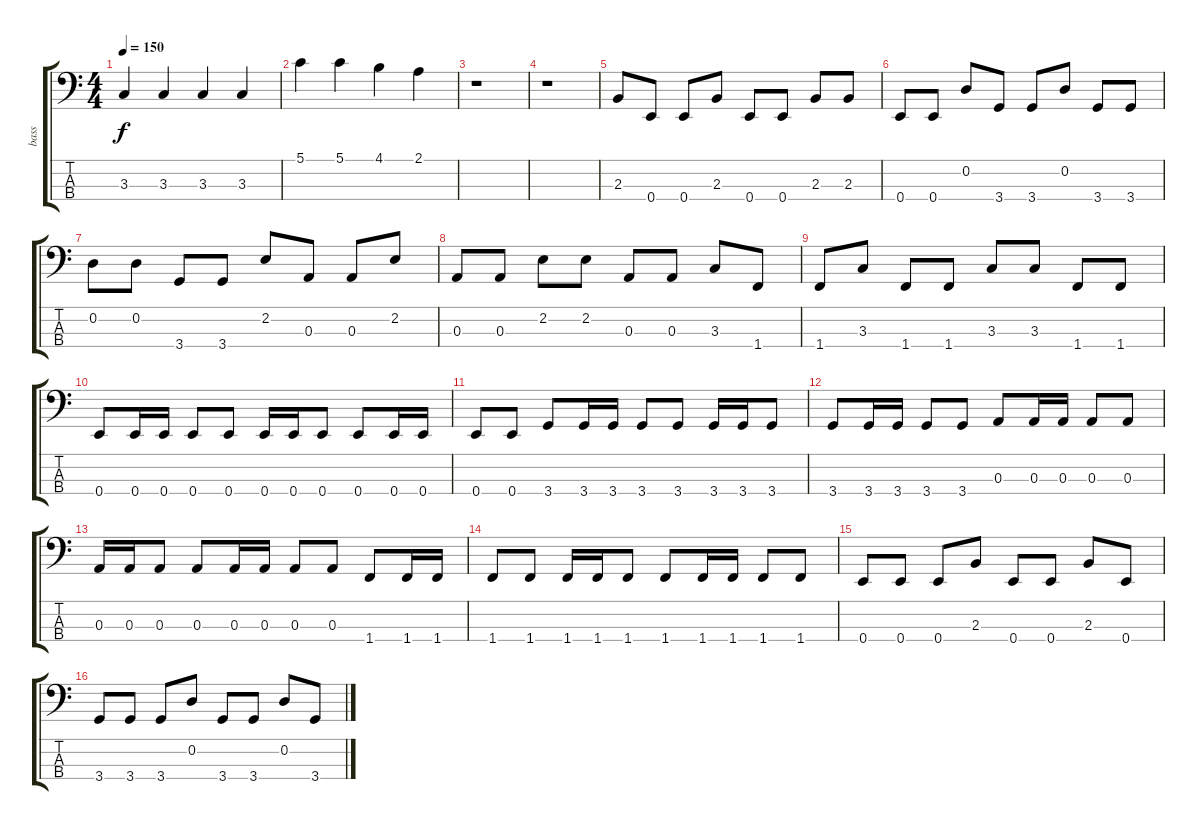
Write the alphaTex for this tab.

\track ("bass" "bass") {instrument electricbasspick}
\staff {score tabs}
\tuning (G2 D2 A1 E1) {hide}
\ts (4 4)
\tempo 150
\clef f4
\ks c
3.3.4{dy f} 3.3.4 3.3.4 3.3.4 |
5.1.4 5.1.4 4.1.4 2.1.4 |
r.1 |
r.1 |
2.3.8 0.4.8 0.4.8 2.3.8 0.4.8 0.4.8 2.3.8 2.3.8 |
0.4.8 0.4.8 0.2.8 3.4.8 3.4.8 0.2.8 3.4.8 3.4.8 |
0.2.8 0.2.8 3.4.8 3.4.8 2.2.8 0.3.8 0.3.8 2.2.8 |
0.3.8 0.3.8 2.2.8 2.2.8 0.3.8 0.3.8 3.3.8 1.4.8 |
1.4.8 3.3.8 1.4.8 1.4.8 3.3.8 3.3.8 1.4.8 1.4.8 |
0.4.8 0.4.16 0.4.16 0.4.8 0.4.8 0.4.16 0.4.16 0.4.8 0.4.8 0.4.16 0.4.16 |
0.4.8 0.4.8 3.4.8 3.4.16 3.4.16 3.4.8 3.4.8 3.4.16 3.4.16 3.4.8 |
3.4.8 3.4.16 3.4.16 3.4.8 3.4.8 0.3.8 0.3.16 0.3.16 0.3.8 0.3.8 |
0.3.16 0.3.16 0.3.8 0.3.8 0.3.16 0.3.16 0.3.8 0.3.8 1.4.8 1.4.16 1.4.16 |
1.4.8 1.4.8 1.4.16 1.4.16 1.4.8 1.4.8 1.4.16 1.4.16 1.4.8 1.4.8 |
0.4.8 0.4.8 0.4.8 2.3.8 0.4.8 0.4.8 2.3.8 0.4.8 |
3.4.8 3.4.8 3.4.8 0.2.8 3.4.8 3.4.8 0.2.8 3.4.8
